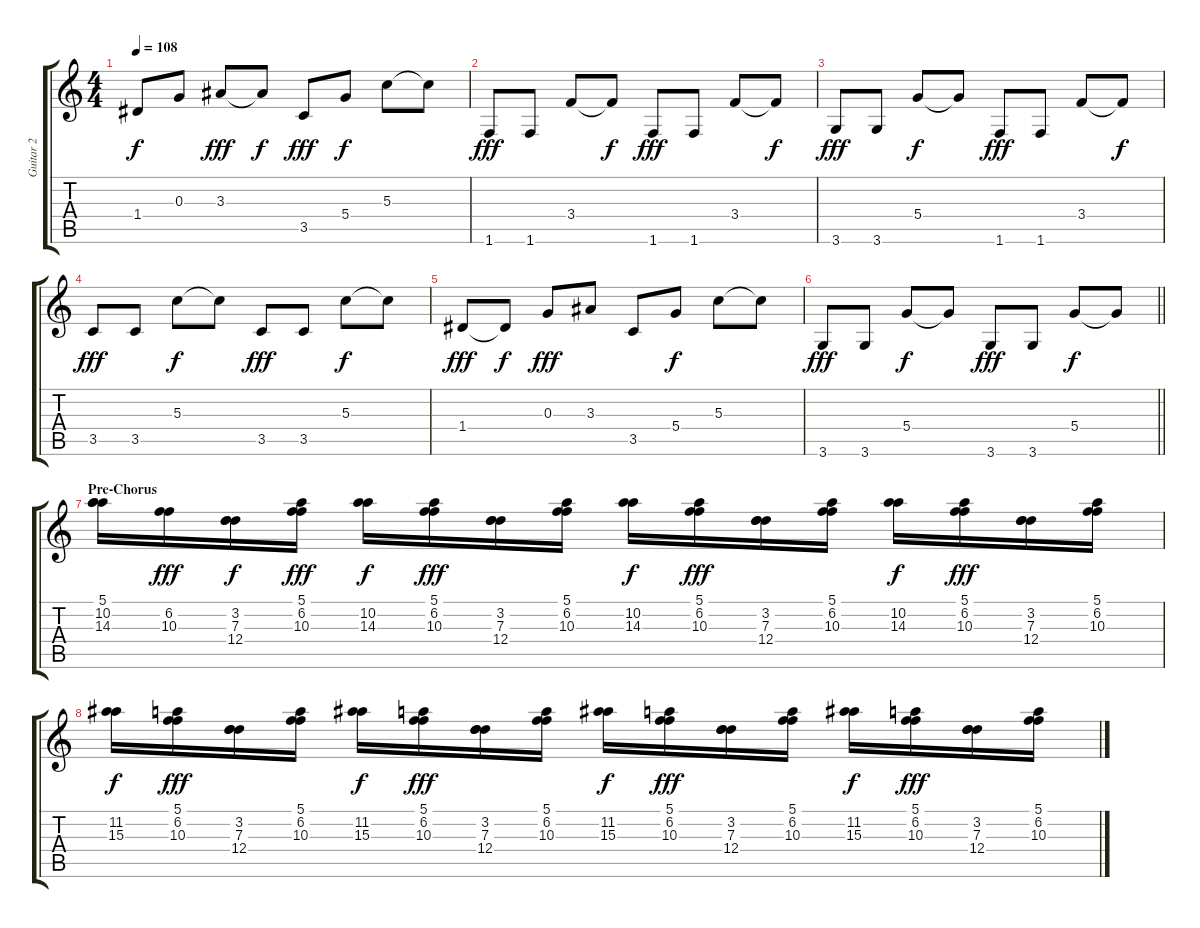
\track ("Guitar 2" "Guitar 2") {instrument overdrivenguitar}
\staff {score tabs}
\tuning (E4 B3 G3 D3 A2 E2) {hide}
\ts (4 4)
\tempo 108
\clef g2
\ks c
1.4.8{dy f} 0.3.8 3.3.8{dy fff} 3.3{t}.8{dy f} 3.5.8{dy fff} 5.4.8{dy f} 5.3.8 5.3{t}.8 |
1.6.8{dy fff} 1.6.8 3.4.8 3.4{t}.8{dy f} 1.6.8{dy fff} 1.6.8 3.4.8 3.4{t}.8{dy f} |
3.6.8{dy fff} 3.6.8 5.4.8{dy f} 5.4{t}.8 1.6.8{dy fff} 1.6.8 3.4.8 3.4{t}.8{dy f} |
3.5.8{dy fff} 3.5.8 5.3.8{dy f} 5.3{t}.8 3.5.8{dy fff} 3.5.8 5.3.8{dy f} 5.3{t}.8 |
1.4.8{dy fff} 1.4{t}.8{dy f} 0.3.8{dy fff} 3.3.8 3.5.8 5.4.8{dy f} 5.3.8 5.3{t}.8 |
\barLineRight lightlight
3.6.8{dy fff} 3.6.8 5.4.8{dy f} 5.4{t}.8 3.6.8{dy fff} 3.6.8 5.4.8{dy f} 5.4{t}.8 |
\section ("" "Pre-Chorus")
(5.1 10.2 14.3).16 (6.2 10.3).16{dy fff} (3.2 7.3 12.4).16{dy f} (5.1 6.2 10.3).16{dy fff} (10.2 14.3).16{dy f} (5.1 6.2 10.3).16{dy fff} (3.2 7.3 12.4).16 (5.1 6.2 10.3).16 (10.2 14.3).16{dy f} (5.1 6.2 10.3).16{dy fff} (3.2 7.3 12.4).16 (5.1 6.2 10.3).16 (10.2 14.3).16{dy f} (5.1 6.2 10.3).16{dy fff} (3.2 7.3 12.4).16 (5.1 6.2 10.3).16 |
(11.2 15.3).16{dy f} (5.1 6.2 10.3).16{dy fff} (3.2 7.3 12.4).16 (5.1 6.2 10.3).16 (11.2 15.3).16{dy f} (5.1 6.2 10.3).16{dy fff} (3.2 7.3 12.4).16 (5.1 6.2 10.3).16 (11.2 15.3).16{dy f} (5.1 6.2 10.3).16{dy fff} (3.2 7.3 12.4).16 (5.1 6.2 10.3).16 (11.2 15.3).16{dy f} (5.1 6.2 10.3).16{dy fff} (3.2 7.3 12.4).16 (5.1 6.2 10.3).16
